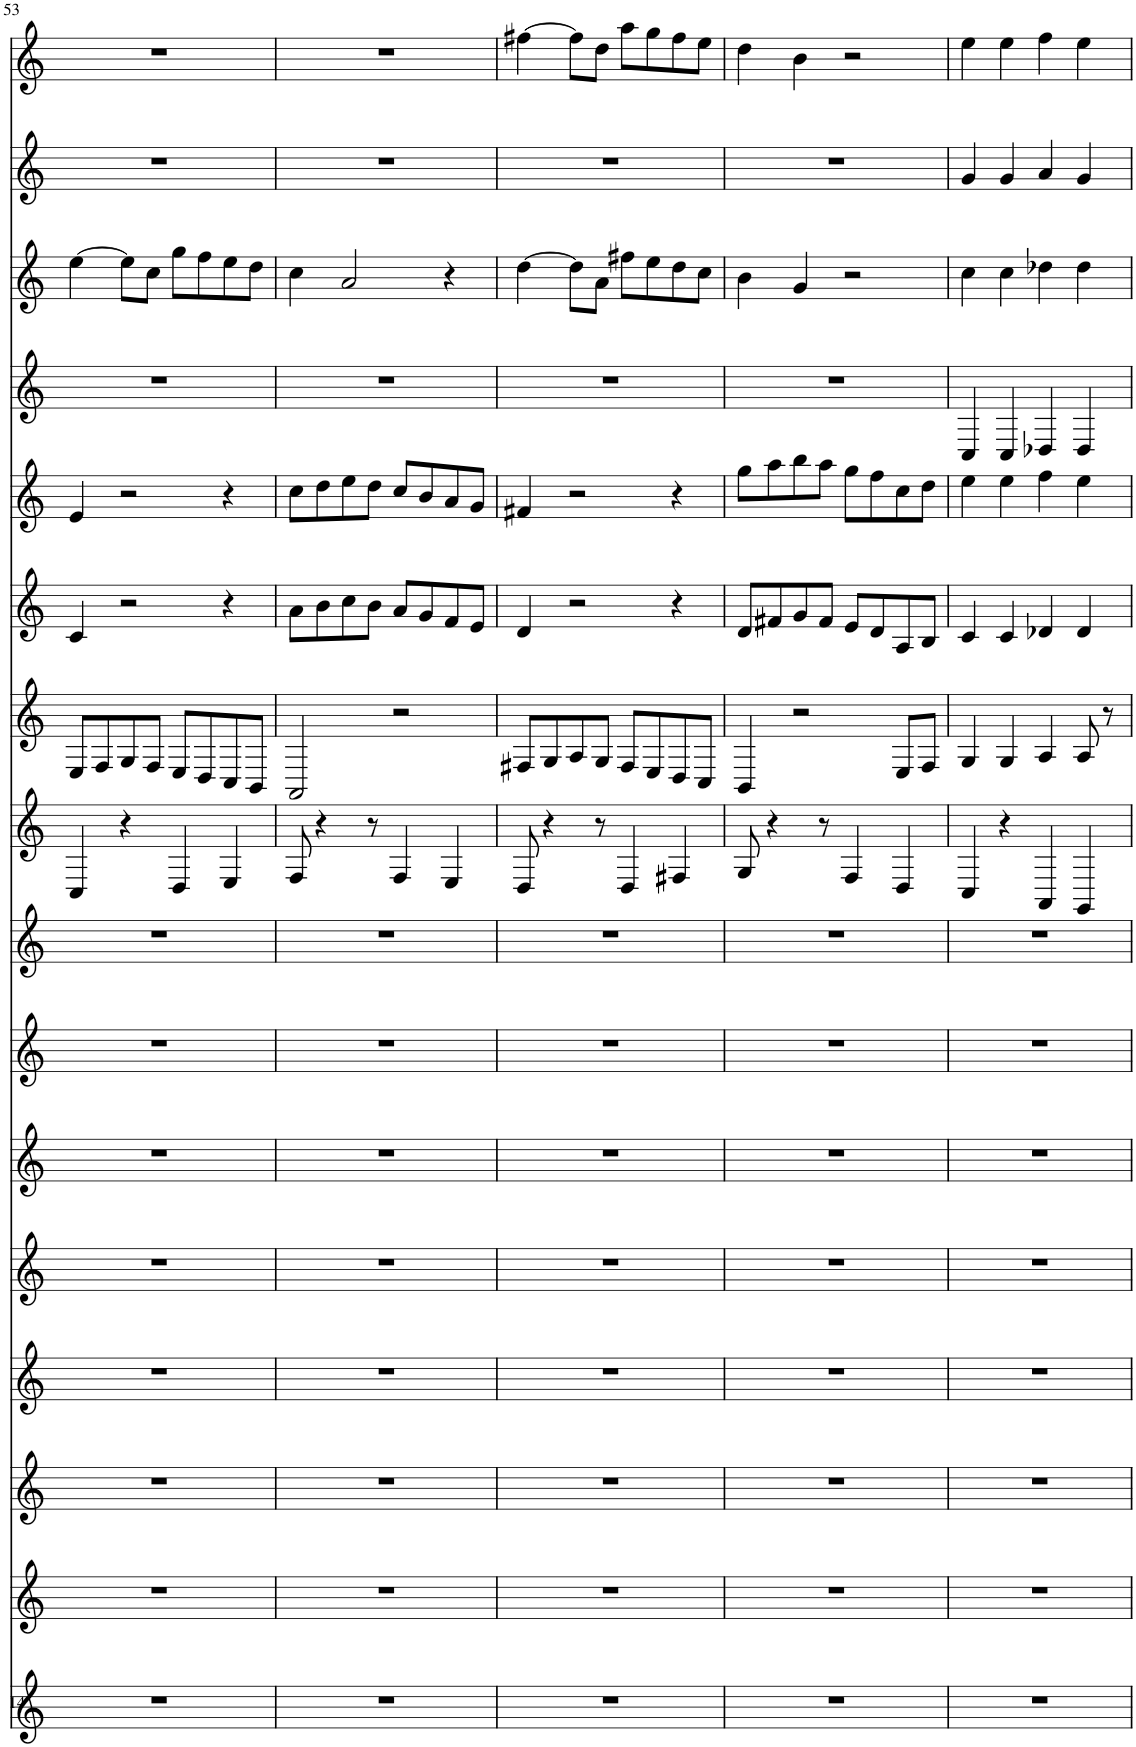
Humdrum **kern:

**kern	**kern	**kern	**kern	**kern	**kern	**kern	**kern	**kern	**kern	**kern	**kern	**kern	**kern	**kern	**kern
*part16	*part15	*part14	*part13	*part12	*part11	*part10	*part9	*part8	*part7	*part6	*part5	*part4	*part3	*part2	*part1
*staff16	*staff15	*staff14	*staff13	*staff12	*staff11	*staff10	*staff9	*staff8	*staff7	*staff6	*staff5	*staff4	*staff3	*staff2	*staff1
*I"posaune	*I"horn 2	*I"horn 1	*I"fluegel	*I"fagott	*I"clarin	*I"oboe	*I"floete	*I"baesser	*I"chelli	*I"bratschen	*I"geigen	*I"bass	*I"tenor	*I"alt	*I"sopran
*	*	*	*	*	*	*	*	*	*	*	*	*I'B	*I'T	*I'A	*I'S
!!LO:PB:g=z
*clefG2	*clefG2	*clefG2	*clefG2	*clefG2	*clefG2	*clefG2	*clefG2	*clefG2	*clefG2	*clefG2	*clefG2	*clefG2	*clefG2	*clefG2	*clefG2
*	*	*	*Trd7c12	*	*	*	*	*	*	*Trd12c21	*Trd8c14	*	*	*	*
*k[]	*k[]	*k[]	*k[]	*k[]	*k[]	*k[]	*k[]	*k[]	*k[]	*k[]	*k[]	*k[]	*k[]	*k[]	*k[]
*M4/4	*M4/4	*M4/4	*M4/4	*M4/4	*M4/4	*M4/4	*M4/4	*M4/4	*M4/4	*M4/4	*M4/4	*M4/4	*M4/4	*M4/4	*M4/4
=53	=53	=53	=53	=53	=53	=53	=53	=53	=53	=53	=53	=53	=53	=53	=53
1r	1r	1r	1r	1r	1r	1r	1r	4C/	8E/L	4c/	4e/	1r	[4ee\	1r	1r
.	.	.	.	.	.	.	.	.	8F/	.	.	.	.	.	.
.	.	.	.	.	.	.	.	4r	8G/	2r	2r	.	8ee\L]	.	.
.	.	.	.	.	.	.	.	.	8F/J	.	.	.	8cc\J	.	.
.	.	.	.	.	.	.	.	4D/	8E/L	.	.	.	8gg\L	.	.
.	.	.	.	.	.	.	.	.	8D/	.	.	.	8ff\	.	.
.	.	.	.	.	.	.	.	4E/	8C/	4r	4r	.	8ee\	.	.
.	.	.	.	.	.	.	.	.	8BB/J	.	.	.	8dd\J	.	.
=54	=54	=54	=54	=54	=54	=54	=54	=54	=54	=54	=54	=54	=54	=54	=54
1r	1r	1r	1r	1r	1r	1r	1r	8F/	2AA/	8a\L	8cc\L	1r	4cc\	1r	1r
.	.	.	.	.	.	.	.	4r	.	8b\	8dd\	.	.	.	.
.	.	.	.	.	.	.	.	.	.	8cc\	8ee\	.	2a/	.	.
.	.	.	.	.	.	.	.	8r	.	8b\J	8dd\J	.	.	.	.
.	.	.	.	.	.	.	.	4F/	2r	8a/L	8cc/L	.	.	.	.
.	.	.	.	.	.	.	.	.	.	8g/	8b/	.	.	.	.
.	.	.	.	.	.	.	.	4E/	.	8f/	8a/	.	4r	.	.
.	.	.	.	.	.	.	.	.	.	8e/J	8g/J	.	.	.	.
=55	=55	=55	=55	=55	=55	=55	=55	=55	=55	=55	=55	=55	=55	=55	=55
1r	1r	1r	1r	1r	1r	1r	1r	8D/	8F#X/L	4d/	4f#X/	1r	[4dd\	1r	[4ff#X\
.	.	.	.	.	.	.	.	4r	8G/	.	.	.	.	.	.
.	.	.	.	.	.	.	.	.	8A/	2r	2r	.	8dd\L]	.	8ff#\L]
.	.	.	.	.	.	.	.	8r	8G/J	.	.	.	8a\J	.	8dd\J
.	.	.	.	.	.	.	.	4D/	8F#/L	.	.	.	8ff#X\L	.	8aa\L
.	.	.	.	.	.	.	.	.	8E/	.	.	.	8ee\	.	8gg\
.	.	.	.	.	.	.	.	4F#X/	8D/	4r	4r	.	8dd\	.	8ff#\
.	.	.	.	.	.	.	.	.	8C/J	.	.	.	8cc\J	.	8ee\J
=56	=56	=56	=56	=56	=56	=56	=56	=56	=56	=56	=56	=56	=56	=56	=56
1r	1r	1r	1r	1r	1r	1r	1r	8G/	4BB/	8d/L	8gg\L	1r	4b\	1r	4dd\
.	.	.	.	.	.	.	.	4r	.	8f#X/	8aa\	.	.	.	.
.	.	.	.	.	.	.	.	.	2r	8g/	8bb\	.	4g/	.	4b\
.	.	.	.	.	.	.	.	8r	.	8f#/J	8aa\J	.	.	.	.
.	.	.	.	.	.	.	.	4F/	.	8e/L	8gg\L	.	2r	.	2r
.	.	.	.	.	.	.	.	.	.	8d/	8ff\	.	.	.	.
.	.	.	.	.	.	.	.	4D/	8E/L	8A/	8cc\	.	.	.	.
.	.	.	.	.	.	.	.	.	8F/J	8B/J	8dd\J	.	.	.	.
=57	=57	=57	=57	=57	=57	=57	=57	=57	=57	=57	=57	=57	=57	=57	=57
1r	1r	1r	1r	1r	1r	1r	1r	4C/	4G/	4c/	4ee\	4C/	4cc\	4g/	4ee\
.	.	.	.	.	.	.	.	4r	4G/	4c/	4ee\	4C/	4cc\	4g/	4ee\
.	.	.	.	.	.	.	.	4AA/	4A/	4d-X/	4ff\	4D-X/	4dd-X\	4a/	4ff\
.	.	.	.	.	.	.	.	4GG/	8A/	4d-/	4ee\	4D-/	4dd-\	4g/	4ee\
.	.	.	.	.	.	.	.	.	8r	.	.	.	.	.	.
=	=	=	=	=	=	=	=	=	=	=	=	=	=	=	=
*-	*-	*-	*-	*-	*-	*-	*-	*-	*-	*-	*-	*-	*-	*-	*-
